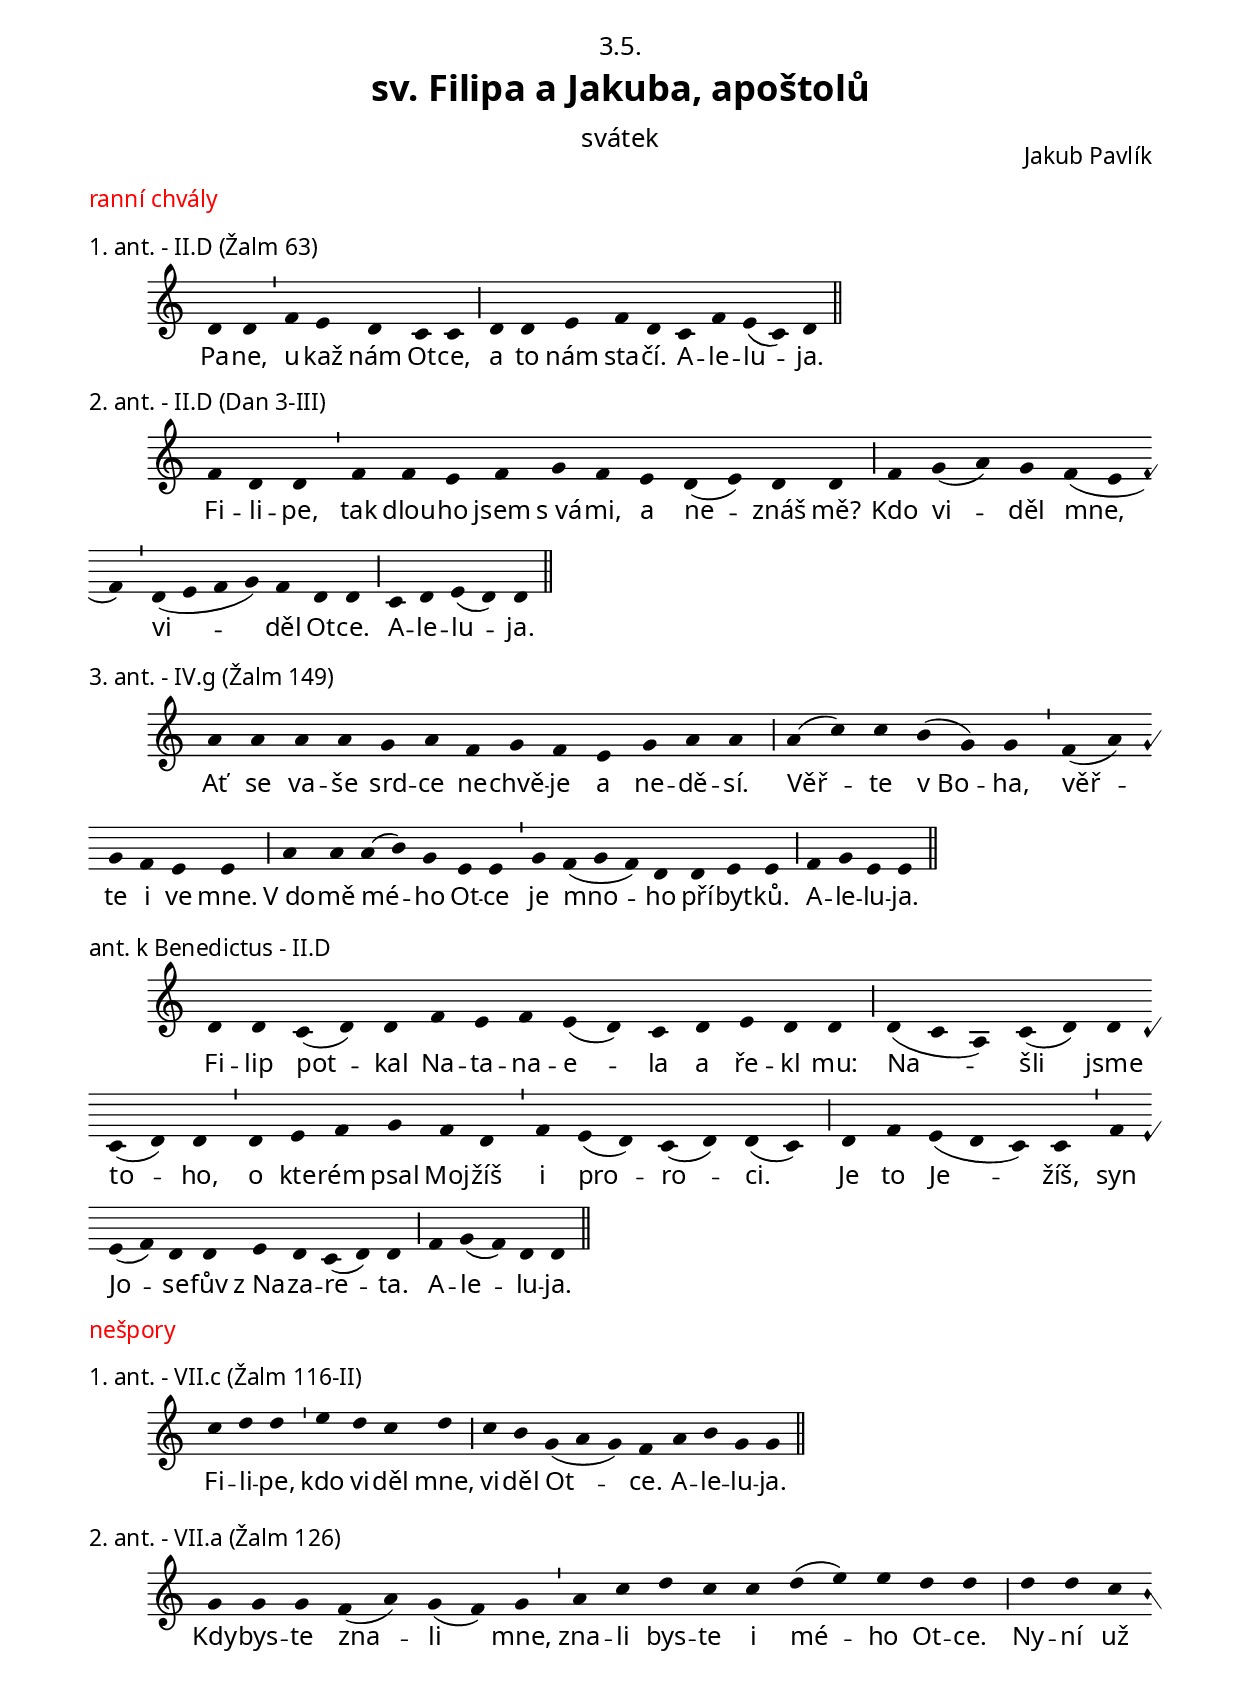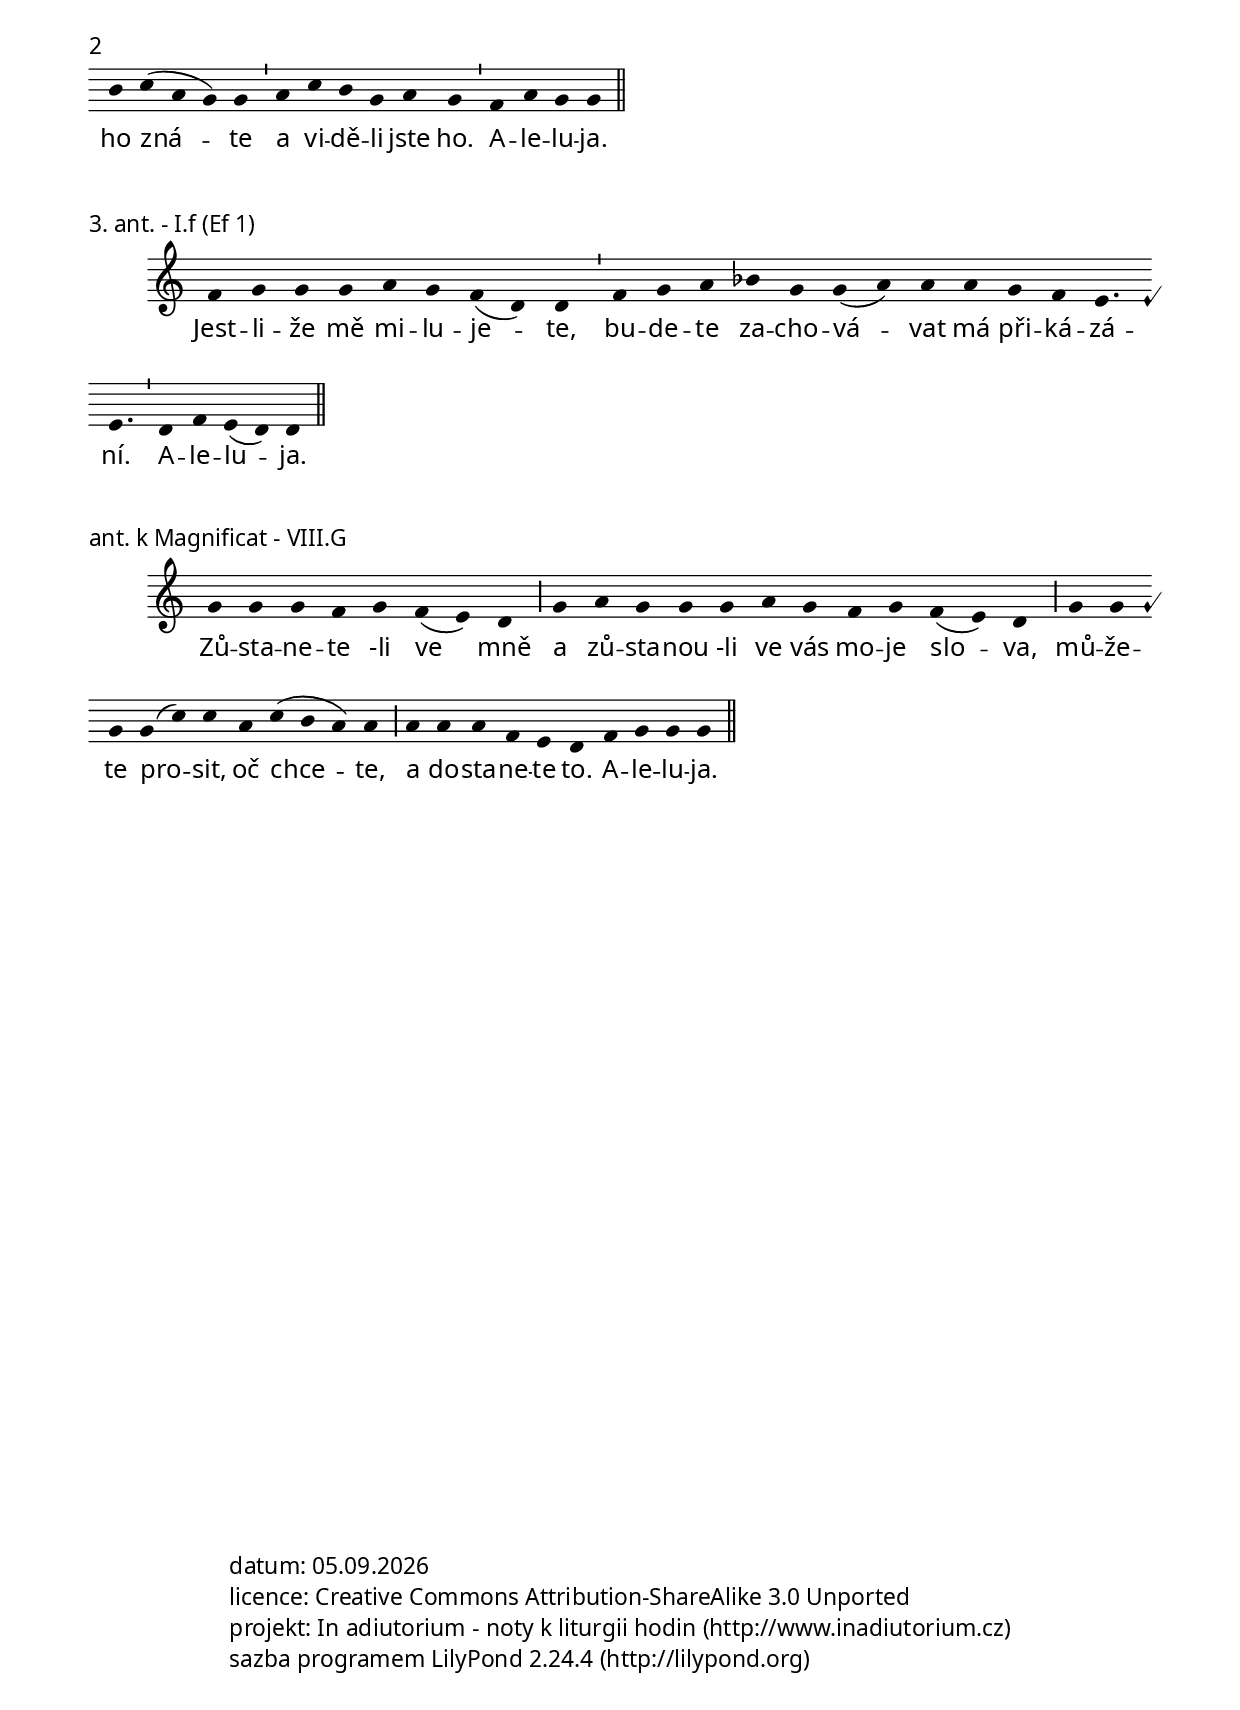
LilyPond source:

\version "2.17.5"

\include "../spolecne.ly"

\header {
  title = \markup\titleSvatek
            "sv. Filipa a Jakuba, apoštolů"
            "svátek"
            3.5.
  composer = "Jakub Pavlík"
}

\markup {\nadpisHodinka {"ranní chvály"}}

\score {
  \relative c' {
    \choralniRezim
    d4 d \barMin
    f e d c c \barMaior
    d d e f d
    c f e( c) d \barFinalis
  }
  \addlyrics {
    Pa -- ne,
    u -- kaž nám Ot -- ce,
    a to nám sta -- čí.
    A -- le -- lu -- ja.
  }
  \header {
    quid = "1. ant."
    modus = "II"
    differentia = "D"
    psalmus = "Žalm 63"
    id = "rch-a1"
    piece = \markup {\sestavTitulek}
  }
}

\score {
  \relative c' {
    \choralniRezim
    f4 d d \barMin f f e f g f e d( e) d d \barMaior
    f g( a) g f( e f) \barMin d( e f g) f d d \barMaior
    c d e( d) d \barFinalis
  }
  \addlyrics {
    Fi -- li -- pe, tak dlou -- ho jsem s_vá -- mi, a ne -- znáš mě?
    Kdo vi -- děl mne, vi -- děl Ot -- ce.
    A -- le -- lu -- ja.
  }
  \header {
    quid = "2. ant."
    modus = "II"
    differentia = "D"
    psalmus = "Dan 3-III"
    id = "rch-a2"
    piece = \markup {\sestavTitulek}
  }
}

\score {
  \relative c'' {
    \choralniRezim
    a4 a a a g a f g f e g a a \barMaior
    a( c) c b( g) g \barMin
    f( a) g f e e \barMaior
    a a a( b) g e e \barMin
    g f( g f) d d e e \barMaior
    f g e e \barFinalis
  }
  \addlyrics {
    Ať se va -- še srd -- ce ne -- chvě -- je a ne -- dě -- sí.
    Věř -- te v_Bo -- ha,
    věř -- te i ve mne.
    V_do -- mě mé -- ho Ot -- ce
    je mno -- ho pří -- byt -- ků.
    A -- le -- lu -- ja.
  }
  \header {
    quid = "3. ant."
    modus = "IV"
    differentia = "g"
    psalmus = "Žalm 149"
    id = "rch-a3"
    piece = \markup {\sestavTitulek}
  }
}

\score {
  \relative c' {
    \choralniRezim
    d4 d c( d) d f e f e( d) c d e d d \barMaior
    d( c a) c( d) d c( d) d \barMin
    d e f g f d \barMin
    f e( d) c( d) d( c) \barMaior
    d f e( d c) c \barMin
    f e( f) d d e d c( d) d \barMaior
    f g( f) d d \barFinalis
  }
  \addlyrics {
    Fi -- lip pot -- kal Na -- ta -- na -- e -- la
    a ře -- kl mu:
    Na -- šli jsme to -- ho,
    o kte -- rém psal Moj -- žíš
    i pro -- ro -- ci.
    Je to Je -- žíš,
    syn Jo -- se -- fův z_Na -- za -- re -- ta.
    A -- le -- lu -- ja.
  }
  \header {
    quid = "ant. k Benedictus"
    modus = "II"
    differentia = "D"
    psalmus = ""
    id = "rch-aben"
    piece = \markup {\sestavTitulekBezZalmu}
  }
}

\markup {\nadpisHodinka {"nešpory"}}

\score {
  \relative c'' {
    \choralniRezim
    c4 d d \barMin
    e d c d \barMaior
    c b g( a g) f
    a b g g \barFinalis
  }
  \addlyrics {
    Fi -- li -- pe,
    kdo vi -- děl mne,
    vi -- děl Ot -- ce.
    A -- le -- lu -- ja.
  }
  \header {
    quid = "1. ant."
    modus = "VII"
    differentia = "c"
    psalmus = "Žalm 116-II"
    id = "ne-a1"
    piece = \markup {\sestavTitulek}
  }
}

\score {
  \relative c'' {
    \choralniRezim
    g4 g g f( a) g( f) g \barMin
    a c d c c d( e) e d d \barMaior
    d d c b c( a g) g \barMin
    a c b g a g \barMin
    f a g g \barFinalis
  }
  \addlyrics {
    Kdy -- bys -- te zna -- li mne,
    zna -- li bys -- te i mé -- ho Ot -- ce.
    Ny -- ní už ho zná -- te
    a vi -- dě -- li jste ho.
    A -- le -- lu -- ja.
  }
  \header {
    quid = "2. ant."
    modus = "VII"
    differentia = "a"
    psalmus = "Žalm 126"
    id = "ne-a2"
    piece = \markup {\sestavTitulek}
  }
}

\score {
  \relative c' {
    \choralniRezim
    f4 g g g a g f( d) d \barMin
    f g a bes g g( a) a a g f e4. e \barMin
    d4 f e( d) d \barFinalis
  }
  \addlyrics {
    Jest -- li -- že mě mi -- lu -- je -- te,
    bu -- de -- te za -- cho -- vá -- vat má při -- ká -- zá -- ní.
    A -- le -- lu -- ja.
  }
  \header {
    quid = "3. ant."
    modus = "I"
    differentia = "f"
    psalmus = "Ef 1"
    id = "ne-a3"
    fial = "antifony/tyden4_5ctvrtek.ly#up-ant1?jiny_text"
    piece = \markup {\sestavTitulek}
  }
}

\score {
  \relative c'' {
    \choralniRezim
    g4 g g f g f( e) d \barMaior
    g a g g g a g f g f( e) d \barMaior
    g g g g( c) c a c( b a) a \barMaior
    a a a f e d
    f g g g \barFinalis
  }
  \addlyrics {
    Zů -- sta -- ne -- te -li ve mně
    a zů -- sta -- nou -li ve vás mo -- je slo -- va,
    mů -- že -- te pro -- sit, oč chce -- te,
    a do -- sta -- ne -- te to.
    A -- le -- lu -- ja.
  }
  \header {
    quid = "ant. k Magnificat"
    modus = "VIII"
    differentia = "G"
    psalmus = ""
    id = "ne-amag"
    piece = \markup {\sestavTitulekBezZalmu}
  }
}